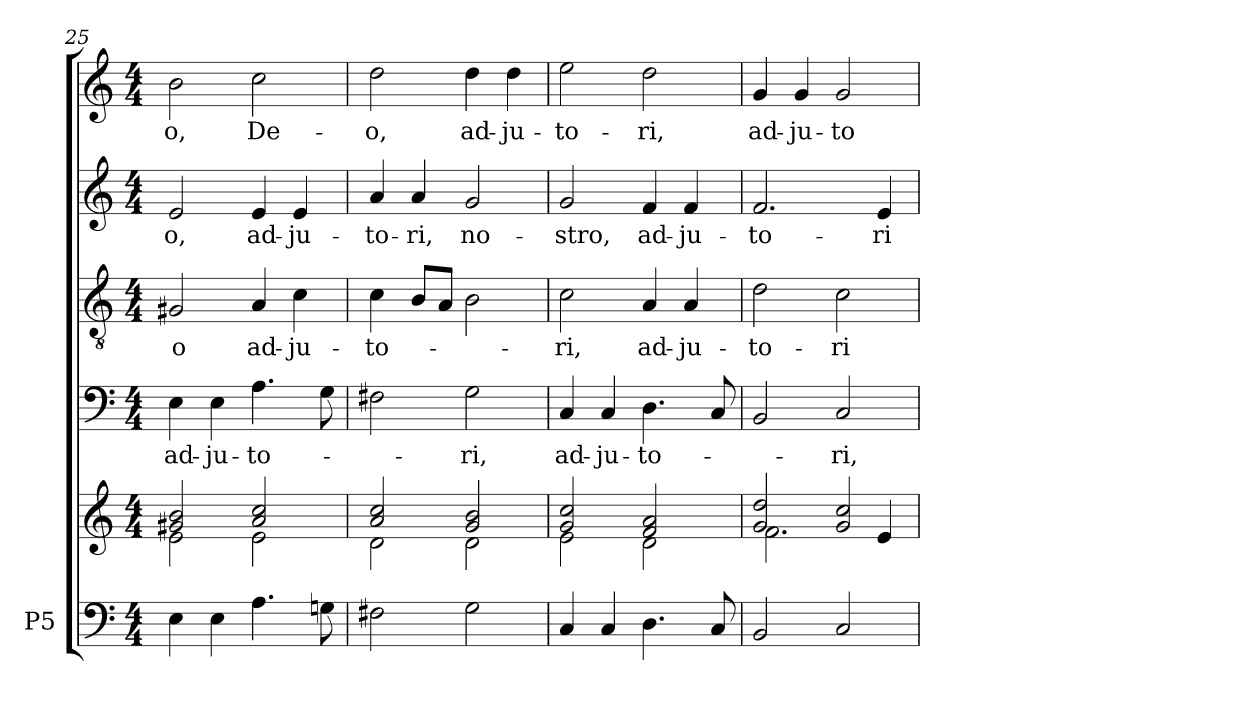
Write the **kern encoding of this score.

**kern	**kern	**kern	**text	**kern	**text	**kern	**text	**kern	**text
*part5	*part5	*part4	*part4	*part3	*part3	*part2	*part2	*part1	*part1
*staff6	*staff5	*staff4	*staff4	*staff3	*staff3	*staff2	*staff2	*staff1	*staff1
*I"P5	*	*	*	*	*	*	*	*	*
!!LO:PB:g=z
*clefF4	*clefG2	*clefF4	*	*clefGv2	*	*clefG2	*	*clefG2	*
*k[]	*k[]	*k[]	*	*k[]	*	*k[]	*	*k[]	*
*C:	*C:	*C:	*	*C:	*	*C:	*	*C:	*
*M4/4	*M4/4	*M4/4	*	*M4/4	*	*M4/4	*	*M4/4	*
=25	=25	=25	=25	=25	=25	=25	=25	=25	=25
*	*^	*	*	*	*	*	*	*	*
!	!	!	!	!LO:LY:b:color=#000000	!	!	!	!	!	!
!	!	!	!	!	!	!LO:LY:b:color=#000000	!	!	!	!
!	!	!	!	!	!	!	!	!LO:LY:b:color=#000000	!	!
!	!	!	!	!	!	!	!	!	!	!LO:LY:b:color=#000000
4Ei\	2g#Xi/ 2bi	2ei\	4Ei\	ad-	2G#Xi/	-o	2ei/	-o,	2bi\	-o,
!	!	!	!	!LO:LY:b:color=#000000	!	!	!	!	!	!
4Ei\	.	.	4Ei\	-ju-	.	.	.	.	.	.
!	!	!	!	!LO:LY:b:color=#000000	!	!	!	!	!	!
!	!	!	!	!	!	!LO:LY:b:color=#000000	!	!	!	!
!	!	!	!	!	!	!	!	!LO:LY:b:color=#000000	!	!
!	!	!	!	!	!	!	!	!	!	!LO:LY:b:color=#000000
4.Ai\	2ai/ 2cci	2ei\	4.Ai\	-to-	4Ai/	ad-	4ei/	ad-	2cci\	De-
!	!	!	!	!	!	!LO:LY:b:color=#000000	!	!	!	!
!	!	!	!	!	!	!	!	!LO:LY:b:color=#000000	!	!
.	.	.	.	.	4ci\	-ju-	4ei/	-ju-	.	.
8Gni\	.	.	8Gi\	.	.	.	.	.	.	.
=26	=26	=26	=26	=26	=26	=26	=26	=26	=26	=26
!	!	!	!	!	!	!LO:LY:b:color=#000000	!	!	!	!
!	!	!	!	!	!	!	!	!LO:LY:b:color=#000000	!	!
!	!	!	!	!	!	!	!	!	!	!LO:LY:b:color=#000000
2F#Xi\	2ai/ 2cci	2di\	2F#Xi\	.	4ci\	-to-	4ai/	-to-	2ddi\	-o,
!	!	!	!	!	!	!	!	!LO:LY:b:color=#000000	!	!
.	.	.	.	.	8Bi/L	.	4ai/	-ri,	.	.
.	.	.	.	.	8Ai/J	.	.	.	.	.
!	!	!	!	!LO:LY:b:color=#000000	!	!	!	!	!	!
!	!	!	!	!	!	!	!	!LO:LY:b:color=#000000	!	!
!	!	!	!	!	!	!	!	!	!	!LO:LY:b:color=#000000
2Gi\	2gi/ 2bi	2di\	2Gi\	-ri,	2Bi\	.	2gi/	no-	4ddi\	ad-
!	!	!	!	!	!	!	!	!	!	!LO:LY:b:color=#000000
.	.	.	.	.	.	.	.	.	4ddi\	-ju-
=27	=27	=27	=27	=27	=27	=27	=27	=27	=27	=27
!	!	!	!	!LO:LY:b:color=#000000	!	!	!	!	!	!
!	!	!	!	!	!	!LO:LY:b:color=#000000	!	!	!	!
!	!	!	!	!	!	!	!	!LO:LY:b:color=#000000	!	!
!	!	!	!	!	!	!	!	!	!	!LO:LY:b:color=#000000
4Ci/	2gi/ 2cci	2ei\	4Ci/	ad-	2ci\	-ri,	2gi/	-stro,	2eei\	-to-
!	!	!	!	!LO:LY:b:color=#000000	!	!	!	!	!	!
4Ci/	.	.	4Ci/	-ju-	.	.	.	.	.	.
!	!	!	!	!LO:LY:b:color=#000000	!	!	!	!	!	!
!	!	!	!	!	!	!LO:LY:b:color=#000000	!	!	!	!
!	!	!	!	!	!	!	!	!LO:LY:b:color=#000000	!	!
!	!	!	!	!	!	!	!	!	!	!LO:LY:b:color=#000000
4.Di\	2fi/ 2ai	2di\	4.Di\	-to-	4Ai/	ad-	4fi/	ad-	2ddi\	-ri,
!	!	!	!	!	!	!LO:LY:b:color=#000000	!	!	!	!
!	!	!	!	!	!	!	!	!LO:LY:b:color=#000000	!	!
.	.	.	.	.	4Ai/	-ju-	4fi/	-ju-	.	.
8Ci/	.	.	8Ci/	.	.	.	.	.	.	.
=28	=28	=28	=28	=28	=28	=28	=28	=28	=28	=28
!	!	!	!	!	!	!LO:LY:b:color=#000000	!	!	!	!
!	!	!	!	!	!	!	!	!LO:LY:b:color=#000000	!	!
!	!	!	!	!	!	!	!	!	!	!LO:LY:b:color=#000000
2BBi/	2gi/ 2ddi	2.fi\	2BBi/	.	2di\	-to-	2.fi/	-to-	4gi/	ad-
!	!	!	!	!	!	!	!	!	!	!LO:LY:b:color=#000000
.	.	.	.	.	.	.	.	.	4gi/	-ju-
!	!	!	!	!LO:LY:b:color=#000000	!	!	!	!	!	!
!	!	!	!	!	!	!LO:LY:b:color=#000000	!	!	!	!
!	!	!	!	!	!	!	!	!	!	!LO:LY:b:color=#000000
2Ci/	2gi/ 2cci	.	2Ci/	-ri,	2ci\	-ri	.	.	2gi/	-to-
!	!	!	!	!	!	!	!	!LO:LY:b:color=#000000	!	!
.	.	4ei/	.	.	.	.	4ei/	-ri	.	.
*	*v	*v	*	*	*	*	*	*	*	*
=	=	=	=	=	=	=	=	=	=
*-	*-	*-	*-	*-	*-	*-	*-	*-	*-
